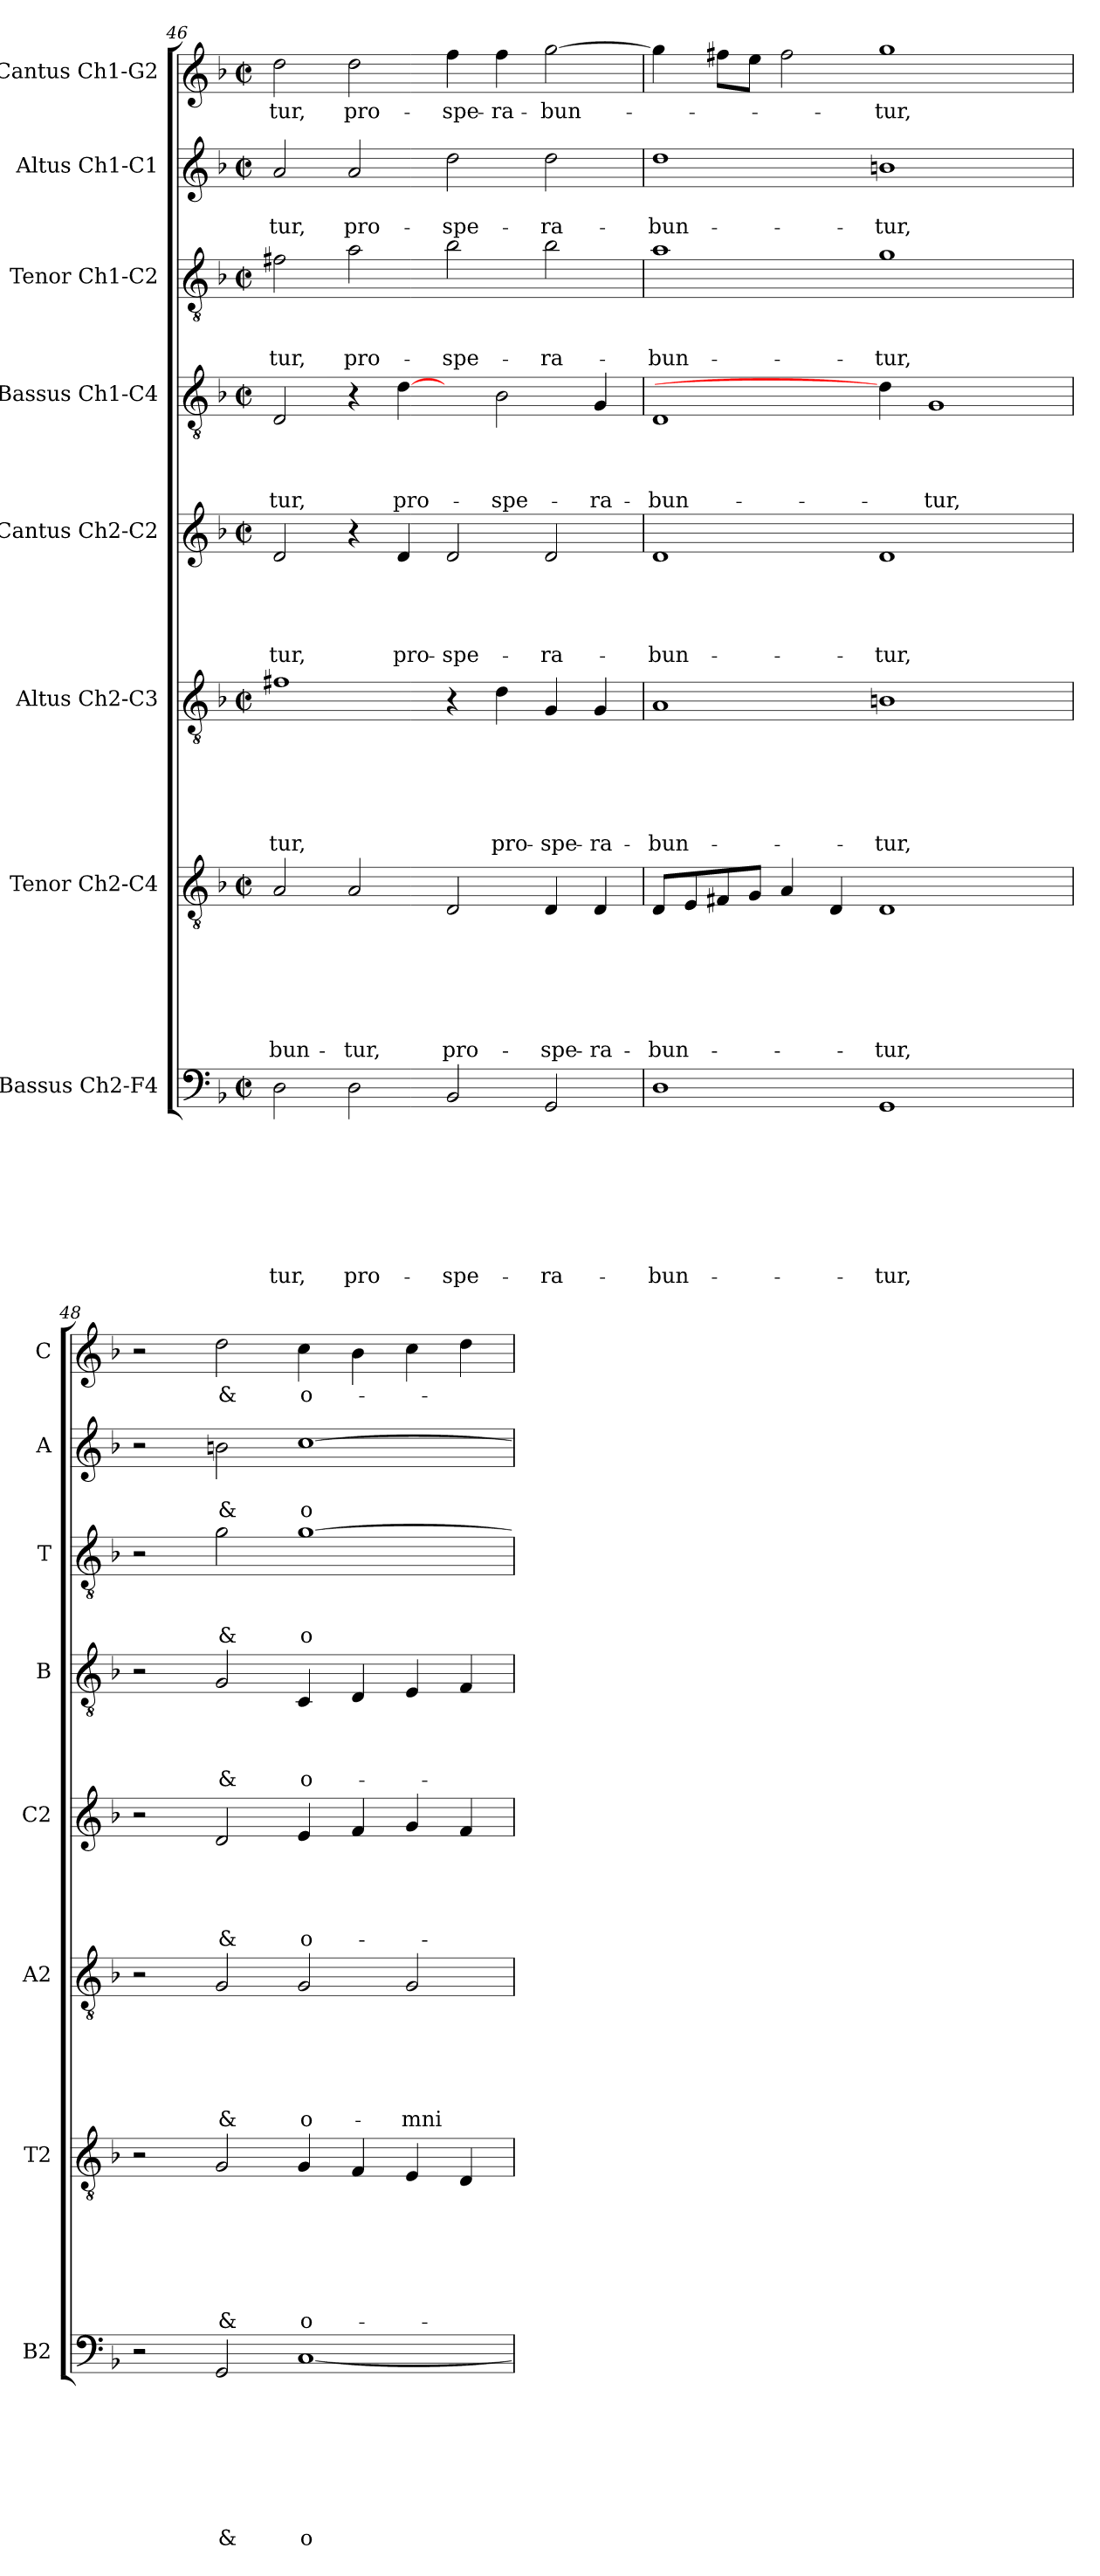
**kern	**text	**text	**text	**text	**text	**text	**text	**text	**kern	**text	**text	**text	**text	**text	**text	**text	**kern	**text	**text	**text	**text	**text	**text	**kern	**text	**text	**text	**text	**text	**kern	**text	**text	**text	**text	**kern	**text	**text	**text	**kern	**text	**text	**kern	**text
*part8	*part8	*part8	*part8	*part8	*part8	*part8	*part8	*part8	*part7	*part7	*part7	*part7	*part7	*part7	*part7	*part7	*part6	*part6	*part6	*part6	*part6	*part6	*part6	*part5	*part5	*part5	*part5	*part5	*part5	*part4	*part4	*part4	*part4	*part4	*part3	*part3	*part3	*part3	*part2	*part2	*part2	*part1	*part1
*staff8	*staff8	*staff8	*staff8	*staff8	*staff8	*staff8	*staff8	*staff8	*staff7	*staff7	*staff7	*staff7	*staff7	*staff7	*staff7	*staff7	*staff6	*staff6	*staff6	*staff6	*staff6	*staff6	*staff6	*staff5	*staff5	*staff5	*staff5	*staff5	*staff5	*staff4	*staff4	*staff4	*staff4	*staff4	*staff3	*staff3	*staff3	*staff3	*staff2	*staff2	*staff2	*staff1	*staff1
*I"Bassus Ch2-F4	*	*	*	*	*	*	*	*	*I"Tenor Ch2-C4	*	*	*	*	*	*	*	*I"Altus Ch2-C3	*	*	*	*	*	*	*I"Cantus Ch2-C2	*	*	*	*	*	*I"Bassus Ch1-C4	*	*	*	*	*I"Tenor Ch1-C2	*	*	*	*I"Altus Ch1-C1	*	*	*I"Cantus Ch1-G2	*
*I'B2	*	*	*	*	*	*	*	*	*I'T2	*	*	*	*	*	*	*	*I'A2	*	*	*	*	*	*	*I'C2	*	*	*	*	*	*I'B	*	*	*	*	*I'T	*	*	*	*I'A	*	*	*I'C	*
*clefF4	*	*	*	*	*	*	*	*	*clefGv2	*	*	*	*	*	*	*	*clefGv2	*	*	*	*	*	*	*clefG2	*	*	*	*	*	*clefGv2	*	*	*	*	*clefGv2	*	*	*	*clefG2	*	*	*clefG2	*
*k[b-]	*	*	*	*	*	*	*	*	*k[b-]	*	*	*	*	*	*	*	*k[b-]	*	*	*	*	*	*	*k[b-]	*	*	*	*	*	*k[b-]	*	*	*	*	*k[b-]	*	*	*	*k[b-]	*	*	*k[b-]	*
*F:	*	*	*	*	*	*	*	*	*F:	*	*	*	*	*	*	*	*F:	*	*	*	*	*	*	*F:	*	*	*	*	*	*F:	*	*	*	*	*F:	*	*	*	*F:	*	*	*F:	*
*M2/2	*	*	*	*	*	*	*	*	*M2/2	*	*	*	*	*	*	*	*M2/2	*	*	*	*	*	*	*M2/2	*	*	*	*	*	*M2/2	*	*	*	*	*M2/2	*	*	*	*M2/2	*	*	*M2/2	*
*met(c|)	*	*	*	*	*	*	*	*	*met(c|)	*	*	*	*	*	*	*	*met(c|)	*	*	*	*	*	*	*met(c|)	*	*	*	*	*	*met(c|)	*	*	*	*	*met(c|)	*	*	*	*met(c|)	*	*	*met(c|)	*
=46	=46	=46	=46	=46	=46	=46	=46	=46	=46	=46	=46	=46	=46	=46	=46	=46	=46	=46	=46	=46	=46	=46	=46	=46	=46	=46	=46	=46	=46	=46	=46	=46	=46	=46	=46	=46	=46	=46	=46	=46	=46	=46	=46
!	!	!	!	!	!	!	!	!LO:LY:b	!	!	!	!	!	!	!	!LO:LY:b	!	!	!	!	!	!	!LO:LY:b	!	!	!	!	!	!LO:LY:b	!	!	!	!	!LO:LY:b	!	!	!	!LO:LY:b	!	!	!LO:LY:b	!	!LO:LY:b
2D\	.	.	.	.	.	.	.	-tur,	2A/	.	.	.	.	.	.	-bun-	1f#X	.	.	.	.	.	-tur,	2d/	.	.	.	.	-tur,	2D/	.	.	.	-tur,	2f#X\	.	.	-tur,	2a/	.	-tur,	2dd\	-tur,
!	!	!	!	!	!	!	!	!LO:LY:b	!	!	!	!	!	!	!	!LO:LY:b	!	!	!	!	!	!	!	!	!	!	!	!	!	!	!	!	!	!	!	!	!	!LO:LY:b	!	!	!LO:LY:b	!	!LO:LY:b
2D\	.	.	.	.	.	.	.	pro-	2A/	.	.	.	.	.	.	-tur,	.	.	.	.	.	.	.	4r	.	.	.	.	.	4r	.	.	.	.	2a\	.	.	pro-	2a/	.	pro-	2dd\	pro-
!	!	!	!	!	!	!	!	!	!	!	!	!	!	!	!	!	!	!	!	!	!	!	!	!	!	!	!	!	!LO:LY:b	!	!	!	!	!LO:LY:b	!	!	!	!	!	!	!	!	!
.	.	.	.	.	.	.	.	.	.	.	.	.	.	.	.	.	.	.	.	.	.	.	.	4d/	.	.	.	.	pro-	[4d\	.	.	.	pro-	.	.	.	.	.	.	.	.	.
!	!	!	!	!	!	!	!	!LO:LY:b	!	!	!	!	!	!	!	!LO:LY:b	!	!	!	!	!	!	!	!	!	!	!	!	!LO:LY:b	!	!	!	!	!	!	!	!	!LO:LY:b	!	!	!LO:LY:b	!	!LO:LY:b
2BB-/	.	.	.	.	.	.	.	-spe-	2D/	.	.	.	.	.	.	pro-	4r	.	.	.	.	.	.	2d/	.	.	.	.	-spe-	4ryy	.	.	.	.	2b-\	.	.	-spe-	2dd\	.	-spe-	4ff\	-spe-
!	!	!	!	!	!	!	!	!	!	!	!	!	!	!	!	!	!	!	!	!	!	!	!LO:LY:b	!	!	!	!	!	!	!	!	!	!	!LO:LY:b	!	!	!	!	!	!	!	!	!LO:LY:b
.	.	.	.	.	.	.	.	.	.	.	.	.	.	.	.	.	4d\	.	.	.	.	.	pro-	.	.	.	.	.	.	2B-\	.	.	.	-spe-	.	.	.	.	.	.	.	4ff\	-ra-
!	!	!	!	!	!	!	!	!LO:LY:b	!	!	!	!	!	!	!	!LO:LY:b	!	!	!	!	!	!	!LO:LY:b	!	!	!	!	!	!LO:LY:b	!	!	!	!	!	!	!	!	!LO:LY:b	!	!	!LO:LY:b	!	!LO:LY:b
2GG/	.	.	.	.	.	.	.	-ra-	4D/	.	.	.	.	.	.	-spe-	4G/	.	.	.	.	.	-spe-	2d/	.	.	.	.	-ra-	.	.	.	.	.	2b-\	.	.	-ra-	2dd\	.	-ra-	[2gg\	-bun-
!	!	!	!	!	!	!	!	!	!	!	!	!	!	!	!	!LO:LY:b	!	!	!	!	!	!	!LO:LY:b	!	!	!	!	!	!	!	!	!	!	!LO:LY:b	!	!	!	!	!	!	!	!	!
.	.	.	.	.	.	.	.	.	4D/	.	.	.	.	.	.	-ra-	4G/	.	.	.	.	.	-ra-	.	.	.	.	.	.	4G/	.	.	.	-ra-	.	.	.	.	.	.	.	.	.
=47	=47	=47	=47	=47	=47	=47	=47	=47	=47	=47	=47	=47	=47	=47	=47	=47	=47	=47	=47	=47	=47	=47	=47	=47	=47	=47	=47	=47	=47	=47	=47	=47	=47	=47	=47	=47	=47	=47	=47	=47	=47	=47	=47
!	!	!	!	!	!	!	!	!LO:LY:b	!	!	!	!	!	!	!	!LO:LY:b	!	!	!	!	!	!	!LO:LY:b	!	!	!	!	!	!LO:LY:b	!	!	!	!	!LO:LY:b	!	!	!	!LO:LY:b	!	!	!LO:LY:b	!	!
1D	.	.	.	.	.	.	.	-bun-	8D/L	.	.	.	.	.	.	-bun-	1A	.	.	.	.	.	-bun-	1d	.	.	.	.	-bun-	1D	.	.	.	-bun-	1a	.	.	-bun-	1dd	.	-bun-	4gg\]	.
.	.	.	.	.	.	.	.	.	8E/	.	.	.	.	.	.	.	.	.	.	.	.	.	.	.	.	.	.	.	.	.	.	.	.	.	.	.	.	.	.	.	.	.	.
.	.	.	.	.	.	.	.	.	8F#X/	.	.	.	.	.	.	.	.	.	.	.	.	.	.	.	.	.	.	.	.	.	.	.	.	.	.	.	.	.	.	.	.	8ff#X\L	.
.	.	.	.	.	.	.	.	.	8G/J	.	.	.	.	.	.	.	.	.	.	.	.	.	.	.	.	.	.	.	.	.	.	.	.	.	.	.	.	.	.	.	.	8ee\J	.
.	.	.	.	.	.	.	.	.	4A/	.	.	.	.	.	.	.	.	.	.	.	.	.	.	.	.	.	.	.	.	.	.	.	.	.	.	.	.	.	.	.	.	2ff#\	.
.	.	.	.	.	.	.	.	.	4D/	.	.	.	.	.	.	.	.	.	.	.	.	.	.	.	.	.	.	.	.	.	.	.	.	.	.	.	.	.	.	.	.	.	.
!	!	!	!	!	!	!	!	!LO:LY:b	!	!	!	!	!	!	!	!LO:LY:b	!	!	!	!	!	!	!LO:LY:b	!	!	!	!	!	!LO:LY:b	!	!	!	!	!	!	!	!	!LO:LY:b	!	!	!LO:LY:b	!	!LO:LY:b
1GG	.	.	.	.	.	.	.	-tur,	1D	.	.	.	.	.	.	-tur,	1Bn	.	.	.	.	.	-tur,	1d	.	.	.	.	-tur,	4d\]	.	.	.	.	1g	.	.	-tur,	1bn	.	-tur,	1gg	-tur,
!	!	!	!	!	!	!	!	!	!	!	!	!	!	!	!	!	!	!	!	!	!	!	!	!	!	!	!	!	!	!	!	!	!	!LO:LY:b	!	!	!	!	!	!	!	!	!
.	.	.	.	.	.	.	.	.	.	.	.	.	.	.	.	.	.	.	.	.	.	.	.	.	.	.	.	.	.	1G	.	.	.	-tur,	.	.	.	.	.	.	.	.	.
4ryy	.	.	.	.	.	.	.	.	4ryy	.	.	.	.	.	.	.	4ryy	.	.	.	.	.	.	4ryy	.	.	.	.	.	.	.	.	.	.	4ryy	.	.	.	4ryy	.	.	4ryy	.
=48	=48	=48	=48	=48	=48	=48	=48	=48	=48	=48	=48	=48	=48	=48	=48	=48	=48	=48	=48	=48	=48	=48	=48	=48	=48	=48	=48	=48	=48	=48	=48	=48	=48	=48	=48	=48	=48	=48	=48	=48	=48	=48	=48
2r	.	.	.	.	.	.	.	.	2r	.	.	.	.	.	.	.	2r	.	.	.	.	.	.	2r	.	.	.	.	.	2r	.	.	.	.	2r	.	.	.	2r	.	.	2r	.
!	!	!	!	!	!	!	!	!LO:LY:b	!	!	!	!	!	!	!	!LO:LY:b	!	!	!	!	!	!	!LO:LY:b	!	!	!	!	!	!LO:LY:b	!	!	!	!	!LO:LY:b	!	!	!	!LO:LY:b	!	!	!LO:LY:b	!	!LO:LY:b
2GG/	.	.	.	.	.	.	.	&	2G/	.	.	.	.	.	.	&	2G/	.	.	.	.	.	&	2d/	.	.	.	.	&	2G/	.	.	.	&	2g\	.	.	&	2bn\	.	&	2dd\	&
!	!	!	!	!	!	!	!	!LO:LY:b	!	!	!	!	!	!	!	!LO:LY:b	!	!	!	!	!	!	!LO:LY:b	!	!	!	!	!	!LO:LY:b	!	!	!	!	!LO:LY:b	!	!	!	!LO:LY:b	!	!	!LO:LY:b	!	!LO:LY:b
[1C	.	.	.	.	.	.	.	o-	4G/	.	.	.	.	.	.	o-	2G/	.	.	.	.	.	o-	4e/	.	.	.	.	o-	4C/	.	.	.	o-	[1g	.	.	o-	[1cc	.	o-	4cc\	o-
.	.	.	.	.	.	.	.	.	4F/	.	.	.	.	.	.	.	.	.	.	.	.	.	.	4f/	.	.	.	.	.	4D/	.	.	.	.	.	.	.	.	.	.	.	4b-\	.
!	!	!	!	!	!	!	!	!	!	!	!	!	!	!	!	!	!	!	!	!	!	!	!LO:LY:b	!	!	!	!	!	!	!	!	!	!	!	!	!	!	!	!	!	!	!	!
.	.	.	.	.	.	.	.	.	4E/	.	.	.	.	.	.	.	2G/	.	.	.	.	.	-mni-	4g/	.	.	.	.	.	4E/	.	.	.	.	.	.	.	.	.	.	.	4cc\	.
.	.	.	.	.	.	.	.	.	4D/	.	.	.	.	.	.	.	.	.	.	.	.	.	.	4f/	.	.	.	.	.	4F/	.	.	.	.	.	.	.	.	.	.	.	4dd\	.
=	=	=	=	=	=	=	=	=	=	=	=	=	=	=	=	=	=	=	=	=	=	=	=	=	=	=	=	=	=	=	=	=	=	=	=	=	=	=	=	=	=	=	=
*-	*-	*-	*-	*-	*-	*-	*-	*-	*-	*-	*-	*-	*-	*-	*-	*-	*-	*-	*-	*-	*-	*-	*-	*-	*-	*-	*-	*-	*-	*-	*-	*-	*-	*-	*-	*-	*-	*-	*-	*-	*-	*-	*-
